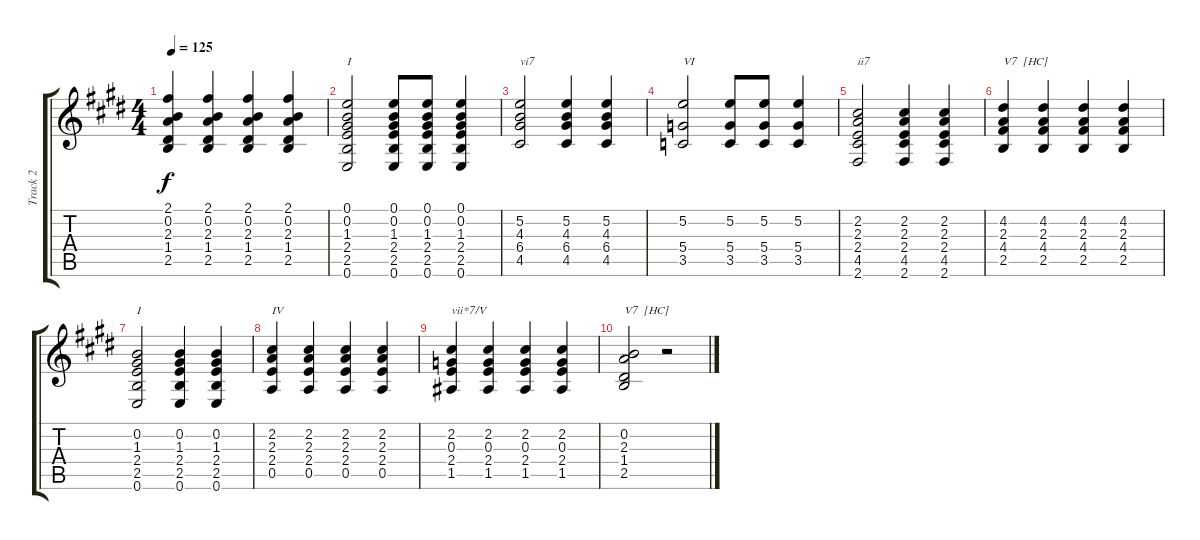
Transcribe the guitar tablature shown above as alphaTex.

\track ("Track 2" "Track 2") {instrument electricguitarjazz}
\staff {score tabs}
\tuning (E4 B3 G3 D3 A2 E2) {hide}
\ts (4 4)
\tempo 125
\clef g2
\ks e
(2.1 0.2 2.3 1.4 2.5).4{dy f} (2.1 0.2 2.3 1.4 2.5).4 (2.1 0.2 2.3 1.4 2.5).4 (2.1 0.2 2.3 1.4 2.5).4 |
(0.1 0.2 1.3 2.4 2.5 0.6).2{txt "I"} (0.1 0.2 1.3 2.4 2.5 0.6).8 (0.1 0.2 1.3 2.4 2.5 0.6).8 (0.1 0.2 1.3 2.4 2.5 0.6).4 |
(5.2 4.3 6.4 4.5).2{txt "vi7"} (5.2 4.3 6.4 4.5).4 (5.2 4.3 6.4 4.5).4 |
(5.2 5.4 3.5).2{txt "VI"} (5.2 5.4 3.5).8 (5.2 5.4 3.5).8 (5.2 5.4 3.5).4 |
(2.2 2.3 2.4 4.5 2.6).2{txt "ii7"} (2.2 2.3 2.4 4.5 2.6).4 (2.2 2.3 2.4 4.5 2.6).4 |
(4.2 2.3 4.4 2.5).4{txt "V7  [HC]"} (4.2 2.3 4.4 2.5).4 (4.2 2.3 4.4 2.5).4 (4.2 2.3 4.4 2.5).4 |
(0.2 1.3 2.4 2.5 0.6).2{txt "I"} (0.2 1.3 2.4 2.5 0.6).4 (0.2 1.3 2.4 2.5 0.6).4 |
(2.2 2.3 2.4 0.5).4{txt "IV"} (2.2 2.3 2.4 0.5).4 (2.2 2.3 2.4 0.5).4 (2.2 2.3 2.4 0.5).4 |
(2.2 0.3 2.4 1.5).4{txt "vii*7/V"} (2.2 0.3 2.4 1.5).4 (2.2 0.3 2.4 1.5).4 (2.2 0.3 2.4 1.5).4 |
(0.2 2.3 1.4 2.5).2{txt "V7  [HC]"} r.2
